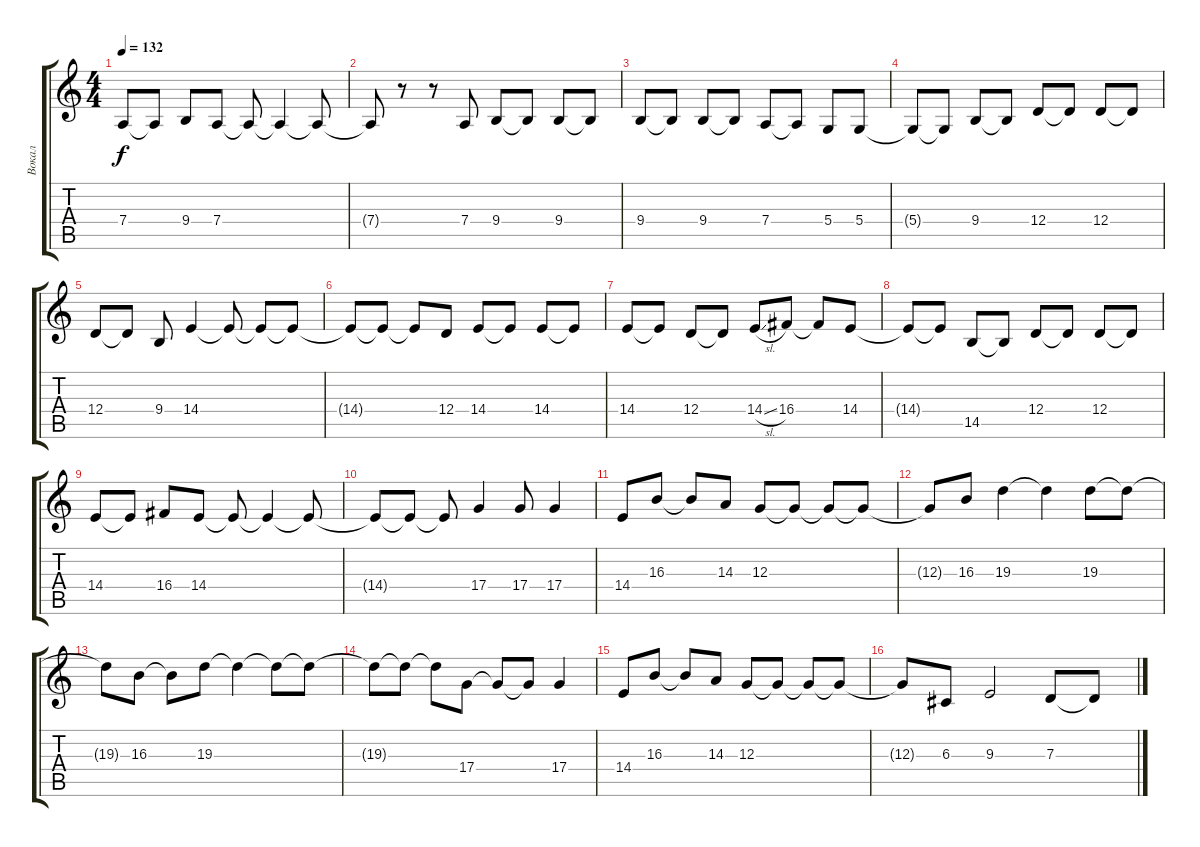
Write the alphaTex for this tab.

\track ("Вокал" "Вокал") {instrument oboe}
\staff {score tabs}
\tuning (E4 B3 G3 D3 A2 E2) {hide}
\ts (4 4)
\tempo 132
\clef g2
\ks c
7.4.8{dy f} 7.4{t}.8 9.4.8 7.4.8 7.4{t}.8 7.4{t}.4 7.4{t}.8 |
7.4{t}.8 r.8 r.8 7.4.8 9.4.8 9.4{t}.8 9.4.8 9.4{t}.8 |
9.4.8 9.4{t}.8 9.4.8 9.4{t}.8 7.4.8 7.4{t}.8 5.4.8 5.4.8 |
5.4{t}.8 5.4{t}.8 9.4.8 9.4{t}.8 12.4.8 12.4{t}.8 12.4.8 12.4{t}.8 |
12.4.8 12.4{t}.8 9.4.8 14.4.4 14.4{t}.8 14.4{t}.8 14.4{t}.8 |
14.4{t}.8 14.4{t}.8 14.4{t}.8 12.4.8 14.4.8 14.4{t}.8 14.4.8 14.4{t}.8 |
14.4.8 14.4{t}.8 12.4.8 12.4{t}.8 14.4{sl}.8 16.4.8 16.4{t}.8 14.4.8 |
14.4{t}.8 14.4{t}.8 14.5.8 14.5{t}.8 12.4.8 12.4{t}.8 12.4.8 12.4{t}.8 |
14.4.8 14.4{t}.8 16.4.8 14.4.8 14.4{t}.8 14.4{t}.4 14.4{t}.8 |
14.4{t}.8 14.4{t}.8 14.4{t}.8 17.4.4 17.4.8 17.4.4 |
14.4.8 16.3.8 16.3{t}.8 14.3.8 12.3.8 12.3{t}.8 12.3{t}.8 12.3{t}.8 |
12.3{t}.8 16.3.8 19.3.4 19.3{t}.4 19.3.8 19.3{t}.8 |
19.3{t}.8 16.3.8 16.3{t}.8 19.3.8 19.3{t}.4 19.3{t}.8 19.3{t}.8 |
19.3{t}.8 19.3{t}.8 19.3{t}.8 17.4.8 17.4{t}.8 17.4{t}.8 17.4.4 |
14.4.8 16.3.8 16.3{t}.8 14.3.8 12.3.8 12.3{t}.8 12.3{t}.8 12.3{t}.8 |
12.3{t}.8 6.3.8 9.3.2 7.3.8 7.3{t}.8
